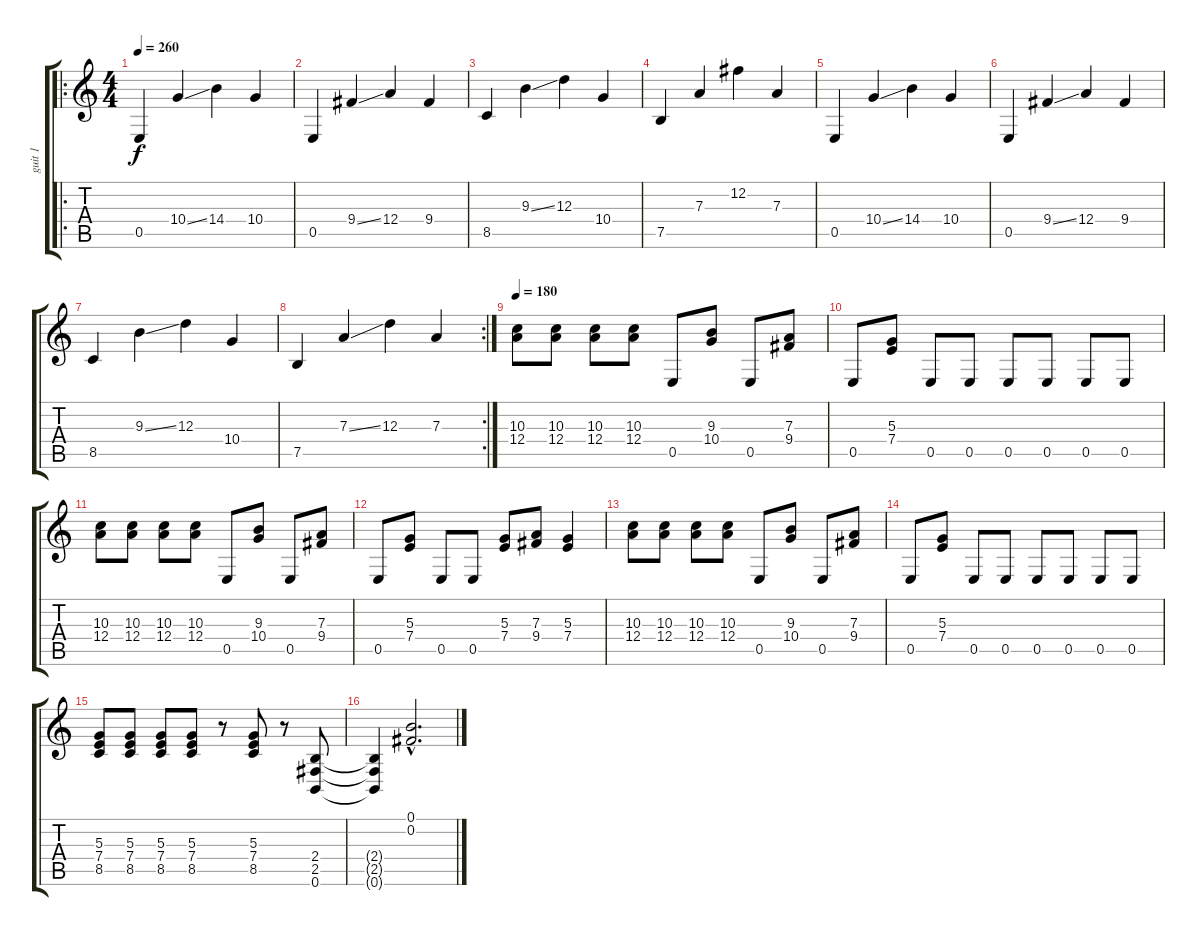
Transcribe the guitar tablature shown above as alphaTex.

\track ("guit 1" "guit 1") {instrument distortionguitar}
\staff {score tabs}
\tuning (B3 Gb3 D3 A2 E2 B1) {hide}
\ro
\ts (4 4)
\tempo 260
\clef g2
\ks c
0.5.4{dy f} 10.4{ss}.4 14.4.4 10.4.4 |
0.5.4 9.4{ss}.4 12.4.4 9.4.4 |
8.5.4 9.3{ss}.4 12.3.4 10.4.4 |
7.5.4 7.3.4 12.2.4 7.3.4 |
0.5.4 10.4{ss}.4 14.4.4 10.4.4 |
0.5.4 9.4{ss}.4 12.4.4 9.4.4 |
8.5.4 9.3{ss}.4 12.3.4 10.4.4 |
\rc 2
7.5.4 7.3{ss}.4 12.3.4 7.3.4 |
\tempo 180
(10.3 12.4).8 (10.3 12.4).8 (10.3 12.4).8 (10.3 12.4).8 0.5.8 (9.3 10.4).8 0.5.8 (7.3 9.4).8 |
0.5.8 (5.3 7.4).8 0.5.8 0.5.8 0.5.8 0.5.8 0.5.8 0.5.8 |
(10.3 12.4).8 (10.3 12.4).8 (10.3 12.4).8 (10.3 12.4).8 0.5.8 (9.3 10.4).8 0.5.8 (7.3 9.4).8 |
0.5.8 (5.3 7.4).8 0.5.8 0.5.8 (5.3 7.4).8 (7.3 9.4).8 (5.3 7.4).4 |
(10.3 12.4).8 (10.3 12.4).8 (10.3 12.4).8 (10.3 12.4).8 0.5.8 (9.3 10.4).8 0.5.8 (7.3 9.4).8 |
0.5.8 (5.3 7.4).8 0.5.8 0.5.8 0.5.8 0.5.8 0.5.8 0.5.8 |
(5.3 7.4 8.5).8 (5.3 7.4 8.5).8 (5.3 7.4 8.5).8 (5.3 7.4 8.5).8 r.8 (5.3 7.4 8.5).8 r.8 (2.4 2.5 0.6).8 |
(2.4{t} 2.5{t} 0.6{t}).4 (0.1{hac} 0.2{hac}).2{d}
